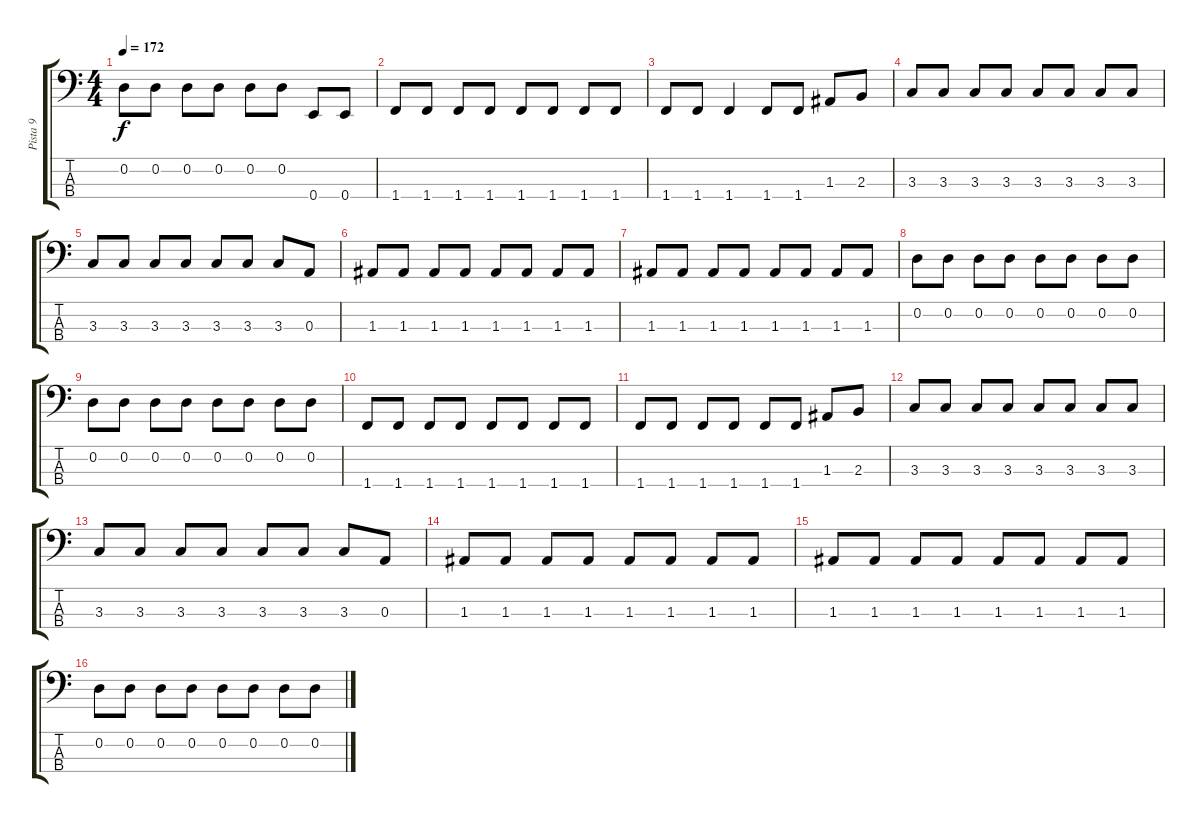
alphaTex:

\track ("Pista 9" "Pista 9") {instrument electricbassfinger}
\staff {score tabs}
\tuning (G2 D2 A1 E1) {hide}
\ts (4 4)
\tempo 172
\clef f4
\ks c
0.2.8{dy f} 0.2.8 0.2.8 0.2.8 0.2.8 0.2.8 0.4.8 0.4.8 |
1.4.8 1.4.8 1.4.8 1.4.8 1.4.8 1.4.8 1.4.8 1.4.8 |
1.4.8 1.4.8 1.4.4 1.4.8 1.4.8 1.3.8 2.3.8 |
3.3.8 3.3.8 3.3.8 3.3.8 3.3.8 3.3.8 3.3.8 3.3.8 |
3.3.8 3.3.8 3.3.8 3.3.8 3.3.8 3.3.8 3.3.8 0.3.8 |
1.3.8 1.3.8 1.3.8 1.3.8 1.3.8 1.3.8 1.3.8 1.3.8 |
1.3.8 1.3.8 1.3.8 1.3.8 1.3.8 1.3.8 1.3.8 1.3.8 |
0.2.8 0.2.8 0.2.8 0.2.8 0.2.8 0.2.8 0.2.8 0.2.8 |
0.2.8 0.2.8 0.2.8 0.2.8 0.2.8 0.2.8 0.2.8 0.2.8 |
1.4.8 1.4.8 1.4.8 1.4.8 1.4.8 1.4.8 1.4.8 1.4.8 |
1.4.8 1.4.8 1.4.8 1.4.8 1.4.8 1.4.8 1.3.8 2.3.8 |
3.3.8 3.3.8 3.3.8 3.3.8 3.3.8 3.3.8 3.3.8 3.3.8 |
3.3.8 3.3.8 3.3.8 3.3.8 3.3.8 3.3.8 3.3.8 0.3.8 |
1.3.8 1.3.8 1.3.8 1.3.8 1.3.8 1.3.8 1.3.8 1.3.8 |
1.3.8 1.3.8 1.3.8 1.3.8 1.3.8 1.3.8 1.3.8 1.3.8 |
0.2.8 0.2.8 0.2.8 0.2.8 0.2.8 0.2.8 0.2.8 0.2.8
